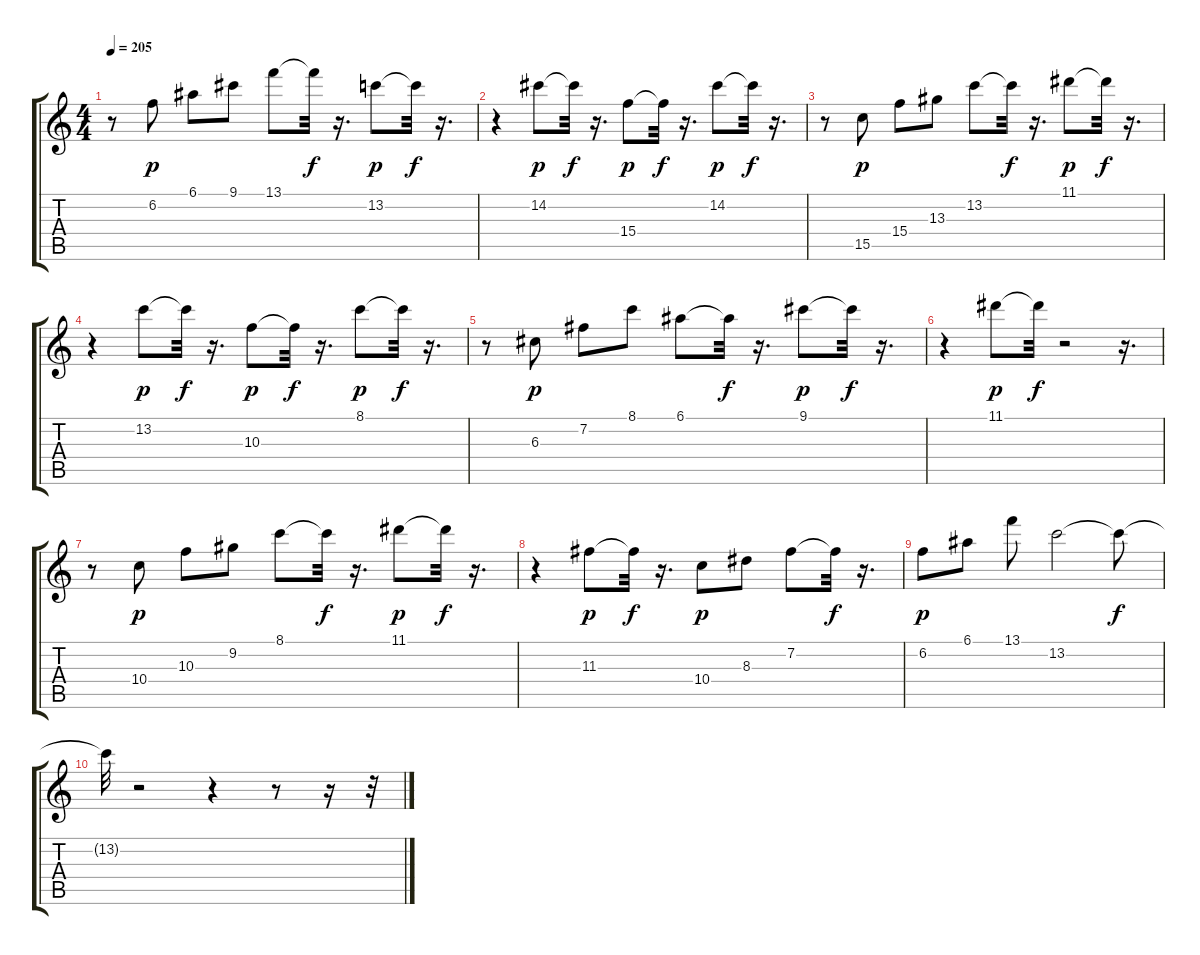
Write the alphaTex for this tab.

\track "" {instrument acousticguitarsteel}
\staff {score tabs}
\tuning (E4 B3 G3 D3 A2 E2) {hide}
\ts (4 4)
\tempo 205
\clef g2
\ks c
r.8{dy f} 6.2.8{dy p} 6.1.8 9.1.8 13.1.8 13.1{t}.32{dy f} r.16{d} 13.2.8{dy p} 13.2{t}.32{dy f} r.16{d} |
r.4 14.2.8{dy p} 14.2{t}.32{dy f} r.16{d} 15.4.8{dy p} 15.4{t}.32{dy f} r.16{d} 14.2.8{dy p} 14.2{t}.32{dy f} r.16{d} |
r.8 15.5.8{dy p} 15.4.8 13.3.8 13.2.8 13.2{t}.32{dy f} r.16{d} 11.1.8{dy p} 11.1{t}.32{dy f} r.16{d} |
r.4 13.2.8{dy p} 13.2{t}.32{dy f} r.16{d} 10.3.8{dy p} 10.3{t}.32{dy f} r.16{d} 8.1.8{dy p} 8.1{t}.32{dy f} r.16{d} |
r.8 6.3.8{dy p} 7.2.8 8.1.8 6.1.8 6.1{t}.32{dy f} r.16{d} 9.1.8{dy p} 9.1{t}.32{dy f} r.16{d} |
r.4 11.1.8{dy p} 11.1{t}.32{dy f} r.2 r.16{d} |
r.8 10.4.8{dy p} 10.3.8 9.2.8 8.1.8 8.1{t}.32{dy f} r.16{d} 11.1.8{dy p} 11.1{t}.32{dy f} r.16{d} |
r.4 11.3.8{dy p} 11.3{t}.32{dy f} r.16{d} 10.4.8{dy p} 8.3.8 7.2.8 7.2{t}.32{dy f} r.16{d} |
6.2.8{dy p} 6.1.8 13.1.8 13.2.2 13.2{t}.8{dy f} |
13.2{t}.32 r.2 r.4 r.8 r.16 r.32
